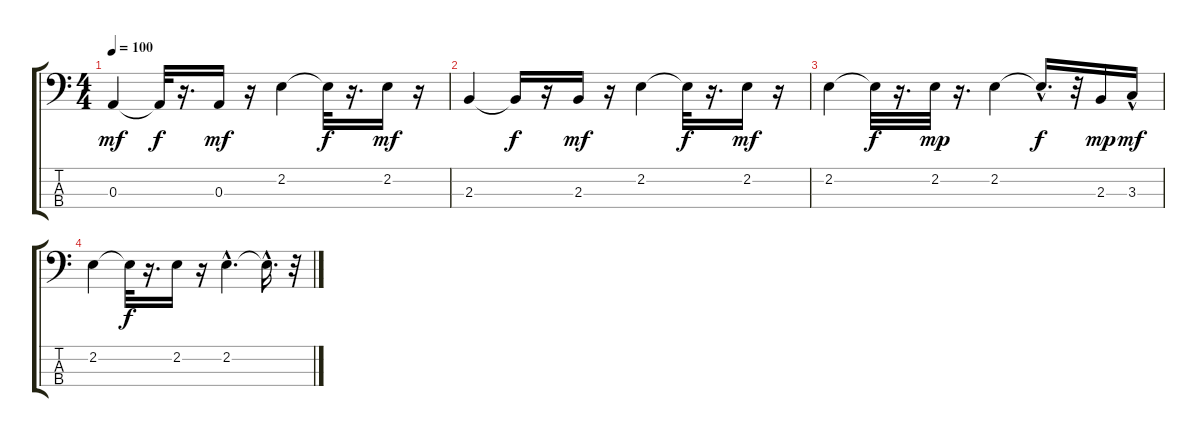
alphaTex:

\track "" {instrument electricbassfinger}
\staff {score tabs}
\tuning (G2 D2 A1 E1) {hide}
\ts (4 4)
\tempo 100
\clef f4
\ks c
0.3.4{dy mf} 0.3{t}.32{dy f} r.16{d} 0.3.16{dy mf} r.16 2.2.4 2.2{t}.32{dy f} r.16{d} 2.2.16{dy mf} r.16 |
2.3.4 2.3{t}.16{dy f} r.16 2.3.16{dy mf} r.16 2.2.4 2.2{t}.32{dy f} r.16{d} 2.2.16{dy mf} r.16 |
2.2.4 2.2{t}.32{dy f} r.16{d} 2.2.32{dy mp} r.16{d} 2.2.4 2.2{hac t}.16{d dy f} r.32 2.3.16{dy mp} 3.3{hac}.16{dy mf} |
2.2.4 2.2{t}.32{dy f} r.16{d} 2.2.16 r.16 2.2{hac}.4{d} 2.2{hac t}.16{d} r.32
